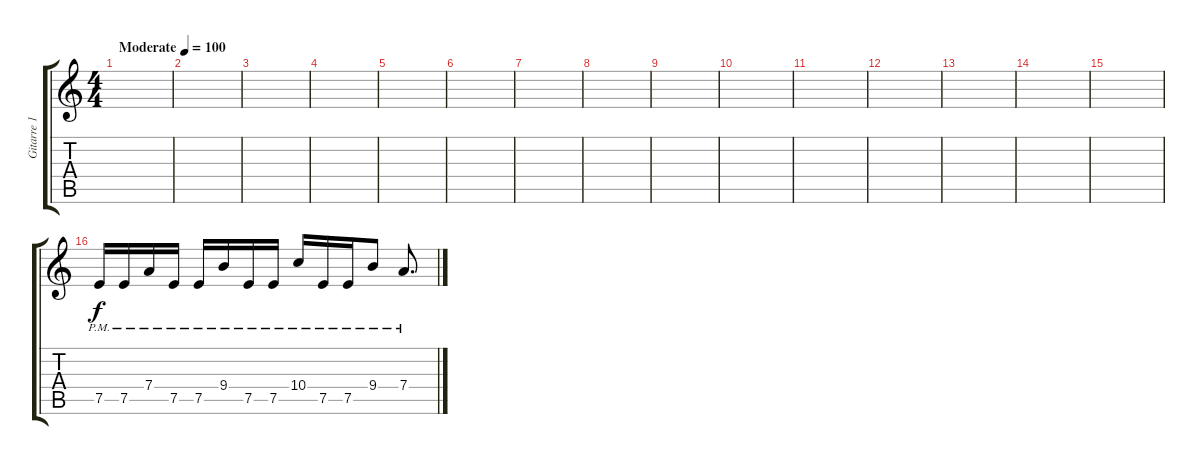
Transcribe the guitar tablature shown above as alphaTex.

\track ("Gitarre 1" "Gitarre 1") {instrument overdrivenguitar}
\staff {score tabs}
\tuning (E4 B3 G3 D3 A2 E2) {hide}
\ts (4 4)
\tempo (100 "Moderate")
\clef g2
\ks c
|
|
|
|
|
|
|
|
|
|
|
|
|
|
|
7.5{pm}.16 7.5{pm}.16 7.4{pm}.16 7.5{pm}.16 7.5{pm}.16 9.4{pm}.16 7.5{pm}.16 7.5{pm}.16 10.4{pm}.16 7.5{pm}.16 7.5{pm}.16 9.4{pm}.8 7.4{pm}.8{d}
